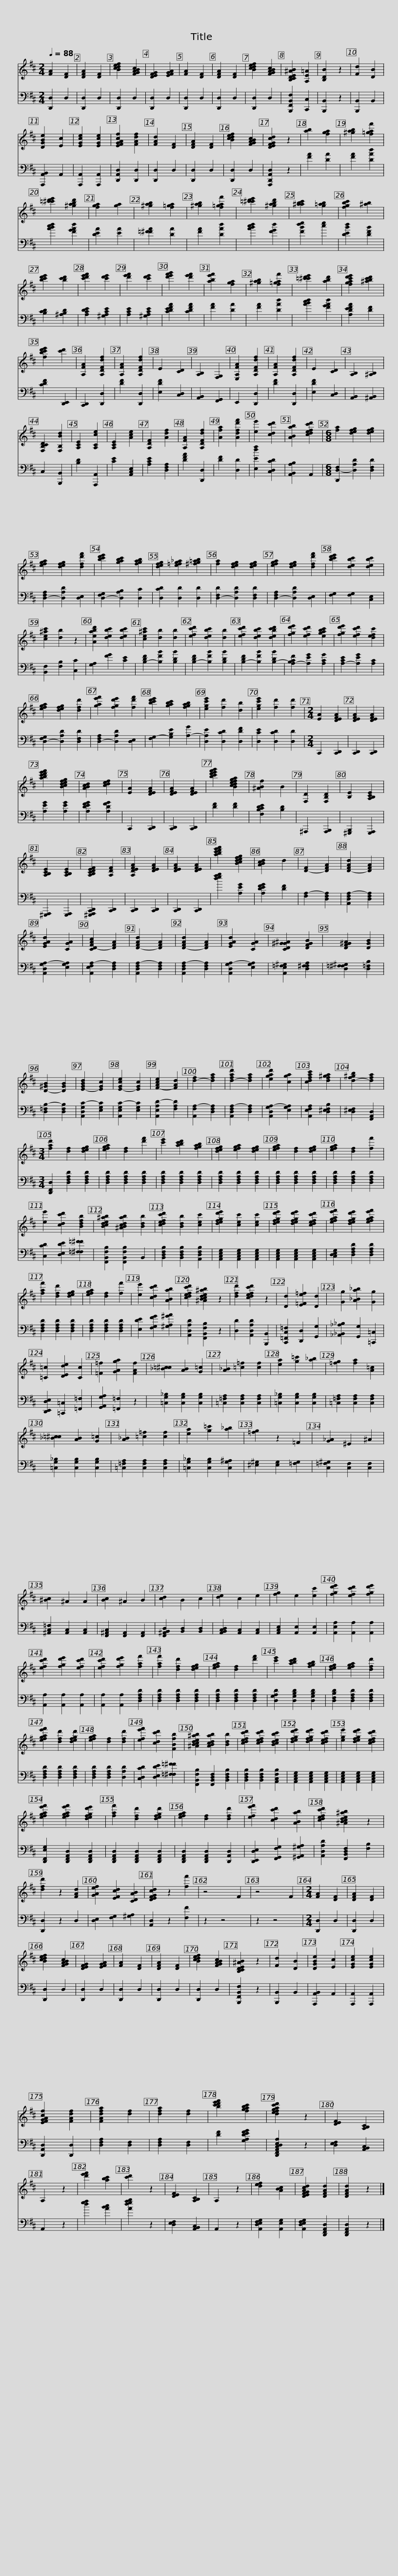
X:1
%%score 1 2
L:1/8
Q:1/4=88
M:2/4
I:linebreak $
K:D
V:1 treble
V:2 bass
V:1
 [FA]2 [DF]2 | [DFA]2 [DF]2 | [Bcdef]2 [FGABc]2 | [DEFG]2 [EFGA]2 | [FA]2 [DF]2 | %5
 [DFA]2 [DF]2 | [Bcdef]2 [FGABc]2 | [B,CDE^AB]2 [A,E=A]2 | [B,DB]2 z2 | [Fd]2 [DB]2 | %10
 [DGBe]2 [Ec]2 | [EGce]2 [EGce]2 |$ [EFGAcf]2 [FAdf]2 | [FAd]2 [DF]2 | [DFA]2 [DF]2 | %15
 [Bcdef]2 [FGABc]2 | [DEFGcd]2 z2 | [ab]2 [fga]2 | [^gab]2 [f=gaf']2 | [=c'^c'd'e']2 [^gabd']2 | %20
 [fga]2 [ga]2 | [^gab]2 [f=ga]2 | [^gab]2 [f=gaf']2 |$ [=c'^c'd'e']2 [^gabd']2 | [a^abc']2 [g=ab]2 | %25
 [fgbc']2 [^ab]2 | [bc'd'e']2 [bc'd']2 | [c'd'e'f']2 [c'd'e']2 | [d'e'f']2 [c'd'e']2 | [d'e'f'g']2 [d'e'f']2 | %30
 [abe'f']2 [fga]2 | [^gab]2 [f=gaf']2 |$ [=c'^c'd'e']2 [abd']2 | [fgac'd'e']2 [^abc'd']2 | [fbc'd'e']2 [c'd']2 | %35
 [A,FA]2 [A,DFdf]2 | [A,FA]2 [A,DFdf]2 | E2 [CD]2 | [A,B,]2 [F,G,]2 | [E,A,FA]2 [A,DFdf]2 | %40
 [A,FA]2 [A,DFdf]2 | E2 [CD]2 | [A,B,]2 [^A,B,]2 |$ [F,B,CD]2 [F,B,Bd]2 | [A,CE]2 [A,Cce]2 | %45
 [A,CE]2 [Ace]2 | [A,DF]2 [Adf]2 | [A,FA]2 [A,DFdf]2 | [Afa]2 [Adfd'f']2 | [ee']2 [cdc'd']2 | %50
 [ABab]2 [cdefc'd']2 |[M:6/8] [fa]2 [defg]2 [defg]2 | [efga]2 [defg]2 [dfd'f']2 | [bc'd'e']2 [gabc']2 [fgab]2 |$ [defg]2 [e=fg_a]2 [^fg=ab]2 | %55
 [fa]2 [defg]2 [defg]2 | [efga]2 [defg]2 [dfd'f']2 | [bc'd'e']2 [debc']2 [debc']2 | [ce^ac']2 [db]2 z2 | [Aeabd']2 [debc']2 [debc']2 | %60
 [ce^ac']2 [db]2 [db]2 | [efc'd']2 [debc']2 [db]2 |$ [efc'd']2 [debc']2 [debc'd']2 | [fgd'e']2 [efc'd']2 [egabc']2 | [fgd'e']2 [efc'd']2 [defc']2 | %65
 [efga]2 [defg]2 [dfd']2 | [gae'f']2 [fgd'e']2 [fd'f']2 | [bc'd'e']2 [gabc']2 [fgab]2 | [egc'e']2 [fd']2 [db]2 |$ [egc'e']2 [fd']2 [fd']2 | %70
[M:2/4] [EA]2 [DEFA]2 | [DEFA]2 [DEFA]2 | [abc'd'e'f']2 [Bcdefg]2 | [ABcd]2 [cdef]2 | [EA]2 [DEFA]2 | %75
 [DEFA]2 [DEFA]2 | [bc'd'e'f'g']2 [Bcdefga]2 | [^ABf]2 B2 | [F,D]2 [F,B,D]2 |$ [B,E]2 [A,B,CE]2 | %80
 [A,B,CE]2 [A,B,CE]2 | [A,B,CDEF]2 [A,DF]2 | [A,DEFA]2 [DEFA]2 | [DEFA]2 [DEFA]2 | [abc'd'e'f']2 [Bcdefg]2 | %85
 [ABcd]2 d2 | [D-F]2 [DFA]2 | [D-FAd]2 [DFA]2 | [EGAd]2 [CGA]2 | [CD-FAc]2 [DFA]2 |$ %90
 [D-FAd]2 [DFA]2 | [D-FAd]2 [DFA]2 | [EGAd]2 [CGA]2 | [CDG^G^A]2 [DFGB]2 | [DF^GA]2 [DGB]2 | %95
 [D-^GB]2 [DGB]2 | [E-GBd]2 [EGc]2 | [E-Gce]2 [EGc]2 | [F-Ace]2 [FAd]2 | [d-f]2 [dfa]2 | %100
 [d-fad']2 [dfa]2 |$ [egad']2 [cga]2 | [cdfac']2 [df^ga]2 | [d-f^gb]2 [dfa]2 |[M:3/4] [fad']2 [df]2 [defg]2 | %105
 [efga]2 [df]2 [d'f']2 | [c'e']2 [abc'd']2 [fgab]2 | [defg]2 [efga]2 [defg]2 | [efga]2 [df]2 [defg]2 | [efga]2 [df]2 [ff']2 |$ %110
 [ee']2 [cdc'd']2 [Bdfb]2 | [Bcde^ab]2 [^ABcdab]2 [Bdb]2 | [cdefc'd']2 [Bdb]2 [cec']2 | [defgd'e']2 [cec']2 [cec']2 | [defgd'e']2 [defgd'e']2 [cdefc'd']2 | %115
 [efgae'f']2 [defgd'e']2 [efgae'f']2 | [faf']2 [dfd']2 [defg]2 | [efga]2 [df]2 [ff']2 |$ [ee']2 [cdc'd']2 [ABab]2 | [cdefc'd']2 [^ABcde^ab]2 z2 | %120
 [dfd']2 [cdefc'd']2 z2 | [Dd]2 [E=Fe=f]2 [Dd]2 | [Gg]2 [A_Ba_b]2 [Gg]2 | [=C=c]2 [DEde]2 [Cc]2 | [=F=f]2 [GAga]2 [FAf]2 |$ %125
 [_B=c^c]2 [AB]2 [G=c]2 | [A_B]2 [=c=f]2 [cf]2 | [ea]2 [g=c']2 [a_b]2 | [=fg]2 [fa]2 [A=c]2 | [_B=c^c]2 [AB]2 [G=c]2 | %130
 [A_B]2 [=c=f]2 [cf]2 | [ea]2 [g=c']2 [a_b]2 |$ [=fg]2 z2 =F2 | [G_A]2 ^E2 ^A2 | [^Bc]2 ^A2 A2 | %135
 [Bc]2 ^A2 B2 | [cd]2 B2 c2 | [de]2 c2 e2 | [fg]2 e2 [ec']2 | [fgd'e']2 [efc'd']2 [fgd'e']2 |$ %140
 [efc'd']2 [fgd'e']2 [efc'd']2 | [efc'd']2 [fgd'e']2 [faf']2 | [faf']2 [dfd']2 [defg]2 | [efga]2 [df]2 [d'f']2 | [c'e']2 [abc'd']2 [fgab]2 | %145
 [defg]2 [efga]2 [dfd']2 | [efgae'f']2 [dfd']2 [defgd']2 | [efga]2 [df]2 [dfd']2 |$ [efe'f']2 [cdc'd']2 [FBfb]2 | [^ABcde^ab]2 [ABcdab]2 [Bdb]2 | %150
 [cdefc'd']2 [cdefc'd']2 [Bcdebc']2 | [defgd'e']2 [defgd'e']2 [cdefc'd']2 | [ege']2 [defgd'e']2 [cdefc'd']2 | [efgae'f']2 [efgae'f']2 [defgd'e']2 | [faf']2 [dfd']2 [defgd']2 |$ %155
 [efga]2 [df]2 [dfd']2 | [efe'f']2 [cdc'd']2 [ABab]2 | [cdefc'd']2 [^ABcde^ab]2 z2 | [dfd']2 z2 [FAd]2 | [GAef]2 [EFcd]2 [CDAB]2 | %160
 [DEFGcd]2 z2 [ff']2 | z4 F2 | z4 F2 |[M:2/4] [FA]2 [DF]2 |$ [DFA]2 [DF]2 | %165
 [Bcdef]2 [FGABc]2 | [DEFG]2 [EFGA]2 | [FA]2 [DF]2 | [DFA]2 [DF]2 | [Bcdef]2 [FGABc]2 | %170
 [B,CDE^AB]2 z2 | [Fd]2 [DB]2 | [DGBe]2 [Ec]2 | [EGce]2 [EGce]2 | [EFGAcf]2 [FAdf]2 | %175
 [FAdfa]2 [df]2 | [dfa]2 [df]2 |$ [bc'd'e'f']2 [fgabc']2 | [defgac'd']2 z2 | [DEF]2 [A,B,C]2 | %180
 A,2 z2 | [d'e'f']2 [abc']2 | [c'd']2 z2 | [DEF]2 [A,B,C]2 | A,2 z2 | %185
 [def]2 [ABc]2 | [DEFGAcd]2 [DFAd]2 | [DFAd]2 z2 |] %188
V:2
 [D,,D,]2 D,2 | [D,,D,]2 D,2 | [D,,D,]2 D,2 | [D,,D,]2 D,2 | [D,,D,]2 D,2 | %5
 [D,,D,]2 D,2 | [D,,D,]2 D,2 | [B,,,F,,B,,F,]2 [C,,C,]2 | [B,,,B,,]2 z2 | [B,,,B,,]2 B,,2 | %10
 [A,,,A,,B,,]2 A,,2 | [A,,,A,,]2 [A,,,A,,]2 |$ [D,,A,,D,]2 [D,,D,]2 | [D,,D,]2 D,2 | [D,,D,]2 D,2 | %15
 [D,,D,]2 D,2 | [A,,,D,,A,,D,]2 z2 | [FA]2 [DA]2 | [FA]2 [DAd]2 | [ABcd]2 [FGAd]2 | %20
 [DEA]2 [EA]2 | [=F^FA]2 [DA]2 | [FA]2 [DAd]2 |$ [ABcd]2 [FGd]2 | [FBde]2 [ce]2 | %25
 [DEBd]2 [DFB]2 | [B,CD]2 [^A,B,D]2 | [A,CDE]2 [^G,A,CE]2 | [A,CE]2 [^G,A,CE]2 | [CDEFA]2 [CDFA]2 | %30
 [FA]2 [DA]2 | [FA]2 [DAd]2 |$ [ABcd]2 [FGAd]2 | [A,DEFA]2 [DF]2 | [CDF]2 [D,,E,,]2 | %35
 [C,,D,,]2 [D,,D,]2 | [DF]2 [D,,D,]2 | [E,DF]2 [C,D,]2 | [A,,B,,]2 [F,,G,,]2 | E,,2 [D,,D,]2 | %40
 [DF]2 [D,,D,]2 | [E,DF]2 [C,D,]2 | [A,,B,,]2 [^A,,B,,]2 |$ C,2 [B,,,B,,]2 | [B,D]2 [A,,,A,,]2 | %45
 [CE]2 [A,,C,E,]2 | [A,CE]2 [D,F,A,]2 | [DFA]2 [D,,D,]2 | [DF]2 [D,D]2 | [E,Edf]2 [C,D,CD]2 | %50
 [A,,B,,A,B,]2 A,,2 |[M:6/8] [D,,D,-F,]2 [D,A,D]2 [D,F,D]2 | [D,-F,A,]2 [D,A,D]2 [D,E,]2 | [D,-F,G,]2 [D,A,B,]2 [D,C]2 |$ [D,CD]2 [D,D]2 [D,D]2 | %55
 [D,-F,D]2 [D,A,D]2 [D,F,D]2 | [D,-F,A,]2 [D,A,D]2 [D,E,]2 | [F,G,]2 [F,G,]2 [C,E,]2 | [B,,F,]2 [F,B,]2 [C,C]2 | [G,A,]2 [FG]2 [CE]2 | %60
 [B,-DF]2 [B,FB]2 [B,DB]2 | [B,-DF]2 [B,FB]2 [B,DB]2 |$ [B,-DF]2 [B,FB]2 [B,-DB]2 | [A,-B,CF]2 [A,EG]2 [A,CG]2 | [A,-CE]2 [A,EG]2 [A,C]2 | %65
 [D,-F,G,]2 [D,A,D]2 [D,F,D]2 | [D,-F,A,]2 [D,A,D]2 [D,E,]2 | [F,G,-]2 [G,B,E]2 [A,-G]2 | [D,A,E]2 [D,CD]2 [D,DF]2 |$ [D,CE]2 [D,CD]2 [D,D]2 | %70
[M:2/4] C,,2 [C,,D,,]2 | [C,,D,,]2 [C,,D,,]2 | [A,EG]2 [A,EG]2 | [A,DEFG]2 [A,DFG]2 | C,,2 [C,,D,,]2 | %75
 [C,,D,,]2 [C,,D,,]2 | [DF]2 [DF]2 | [F,B,CDE]2 [B,D]2 | ^A,,,2 [A,,,B,,,]2 |$ [^G,,,B,,,]2 [G,,,A,,,]2 | %80
 [^G,,,A,,,]2 [G,,,A,,,]2 | [^G,,,A,,,C,,D,,]2 [C,,D,,]2 | [C,,D,,]2 [C,,D,,]2 | [C,,D,,]2 [C,,D,,]2 | [defg]2 [A,EG]2 | %85
 [A,DEFG]2 [DF]2 | [F,A,-]2 [D,F,A,]2 | [A,,D,F,A,-]2 [D,F,A,]2 | [A,,D,G,A,-]2 [E,G,A,]2 | [A,,E,F,A,-]2 [D,F,A,]2 |$ %90
 [A,,D,F,A,-]2 [D,F,A,]2 | [A,,D,F,A,-]2 [D,F,A,]2 | [A,,D,G,A,-]2 [E,G,A,]2 | [A,,E,=F,^G,]2 [D,F,^F,A,]2 | [D,=F,^F,^G,]2 [D,=F,B,]2 | %95
 [D,=F,B,-]2 [D,F,B,]2 | [A,,D,G,C-]2 [E,G,C]2 | [A,,E,G,C-]2 [E,G,C]2 | [A,,E,A,D-]2 [F,A,D]2 | [A,,F,A,-]2 [D,F,A,]2 | %100
 [A,,D,F,A,-]2 [D,F,A,]2 |$ [A,,D,G,A,-]2 [E,G,A,]2 | [A,,E,F,A,]2 [D,^E,F,B,]2 | [D,^E,F,]2 [F,,A,,D,]2 |[M:3/4] [D,,F,,D,]2 [D,F,A,D]2 [D,F,A,D]2 | %105
 [D,F,A,D]2 [D,F,A,D]2 [D,F,A,D]2 | [D,F,A,D]2 [D,F,A,D]2 [D,F,A,D]2 | [D,F,A,D]2 [D,F,A,D]2 [D,F,A,D]2 | [D,F,A,D]2 [D,F,A,D]2 [D,F,A,D]2 | [D,F,A,D]2 [D,F,A,D]2 [D,F,A,D]2 |$ %110
 [C,CD]2 [D,E,DE]2 [=F,^F,=F^F]2 | [F,,B,,F,B,]2 [F,,B,,F,B,]2 B,,2 | [B,,D,F,B,]2 [B,,D,F,B,]2 [A,,D,F,B,]2 | [A,,C,E,G,]2 [A,,C,E,G,]2 [A,,C,E,G,]2 | [A,,C,E,G,]2 [A,,C,E,G,]2 [A,,C,E,G,]2 | %115
 [C,D,E,G,]2 [D,F,A,D]2 [D,F,A,D]2 | [D,F,A,D]2 [D,F,A,D]2 [D,F,A,D]2 | [D,F,A,D]2 [D,F,A,D]2 [D,F,A,D]2 |$ [E,DE]2 [F,G,FG]2 [^G,A,^GA]2 | [A,,D,A,D]2 [F,,B,,F,B,]2 z2 | %120
 [D,D]2 [A,,D,A,D]2 [B,,,B,,]2 | [C,,=F,,C,=F,]2 [D,,D,]2 [G,,G,]2 | [_A,,_B,,_A,_B,]2 [G,,G,]2 [=C,,=C,]2 | [D,,E,,D,E,]2 [=C,,=C,]2 [=F,,=F,]2 | [G,,A,,G,A,]2 [=F,,=F,]2 z2 |$ %125
 [=C,G,_B,]2 [C,G,B,]2 [C,G,B,]2 | [=C,=F,A,]2 [C,F,A,]2 [C,F,A,]2 | [=C,G,_B,]2 [C,G,B,]2 [C,G,B,]2 | [=C,=F,A,]2 [C,F,A,]2 [C,F,A,]2 | [=C,G,_B,]2 [C,G,B,]2 [C,G,B,]2 | %130
 [=C,=F,A,]2 [C,F,A,]2 [C,F,A,]2 | [=C,G,_B,]2 [C,G,B,]2 [C,G,^A,]2 |$ [^E,^G,]2 [E,G,]2 [=F,G,]2 | [C,=F,^G,]2 [C,F,]2 [C,F,]2 | [^A,,C,=F,]2 [A,,C,]2 [A,,C,]2 | %135
 [F,,^A,,C,]2 [F,,A,,]2 [F,,A,,]2 | [F,,^A,,B,,D,]2 [B,,D,]2 [B,,D,]2 | [A,,B,,C,D,]2 [A,,C,]2 [A,,C,]2 | [A,,C,E,]2 [A,,E,]2 [A,,E,]2 | [A,,E,A,]2 [A,,A,]2 [A,,A,]2 |$ %140
 [A,,A,]2 [A,,A,]2 [A,,A,]2 | [A,,A,]2 [A,,A,]2 [D,F,A,D]2 | [D,F,A,D]2 [D,F,A,D]2 [D,F,A,D]2 | [D,F,A,D]2 [D,F,A,D]2 [D,F,A,D]2 | [D,G,A,D]2 [D,G,B,D]2 [D,G,B,D]2 | %145
 [D,F,B,D]2 [D,F,A,D]2 [D,F,A,D]2 | [D,F,A,D]2 [D,F,A,D]2 [D,F,A,D]2 | [D,F,A,D]2 [D,F,A,D]2 [D,A,D]2 |$ [C,D,CD]2 [D,E,DE]2 [=F,^F,=F^F]2 | [F,,B,,F,B,]2 [F,,B,,D,F,]2 [B,,D,F,B,]2 | %150
 [B,,D,F,B,]2 [B,,D,F,B,]2 [A,,C,F,B,]2 | [A,,C,E,G,]2 [A,,C,E,G,]2 [A,,C,E,G,]2 | [A,,C,E,G,]2 [A,,C,E,G,]2 [A,,C,E,G,]2 | [D,,F,,E,G,]2 [D,,F,,A,,D,]2 [D,,F,,A,,D,]2 | [D,,F,,A,,D,]2 [D,,F,,A,,D,]2 [D,,F,,A,,D,]2 |$ %155
 [D,,F,,A,,D,]2 [D,,F,,A,,D,]2 [D,,A,,D,]2 | [D,,E,,D,E,]2 [F,,G,,F,G,]2 [^G,,A,,^G,A,]2 | [A,,D,A,D]2 [F,,B,,D,F,]2 [F,B,]2 | [D,,D,]2 z2 D,2 | [D,E,]2 [F,G,]2 [^G,A,]2 | %160
 [A,,D,]2 z2 [F,F]2 | z2 z4 | z2 z4 |[M:2/4] [D,,D,]2 D,2 |$ [D,,D,]2 D,2 | %165
 [D,,D,]2 D,2 | [D,,D,]2 D,2 | [D,,D,]2 D,2 | [D,,D,]2 D,2 | [D,,D,]2 D,2 | %170
 [B,,,F,,B,,F,]2 z2 | [B,,,B,,]2 B,,2 | [A,,,A,,B,,]2 A,,2 | [A,,,A,,]2 [A,,,A,,]2 | [D,,A,,D,]2 [D,,D,]2 | %175
 [D,F,A,]2 [D,F,]2 | [D,F,A,]2 [D,F,]2 |$ [DF]2 [G,A,DEFG]2 | [D,,F,,A,,C,D,E,A,]2 z2 | [D,E,F,]2 [A,,B,,C,]2 | %180
 A,,2 z2 | [def]2 [ABc]2 | [Adefg]2 z2 | [D,E,F,]2 [A,,B,,C,]2 | A,,2 z2 | %185
 [A,,D,E,F,G,]2 [A,,E,G,]2 | [A,,D,E,F,G,]2 [D,,F,,A,,D,]2 | [D,,F,,A,,D,]2 z2 |] %188
